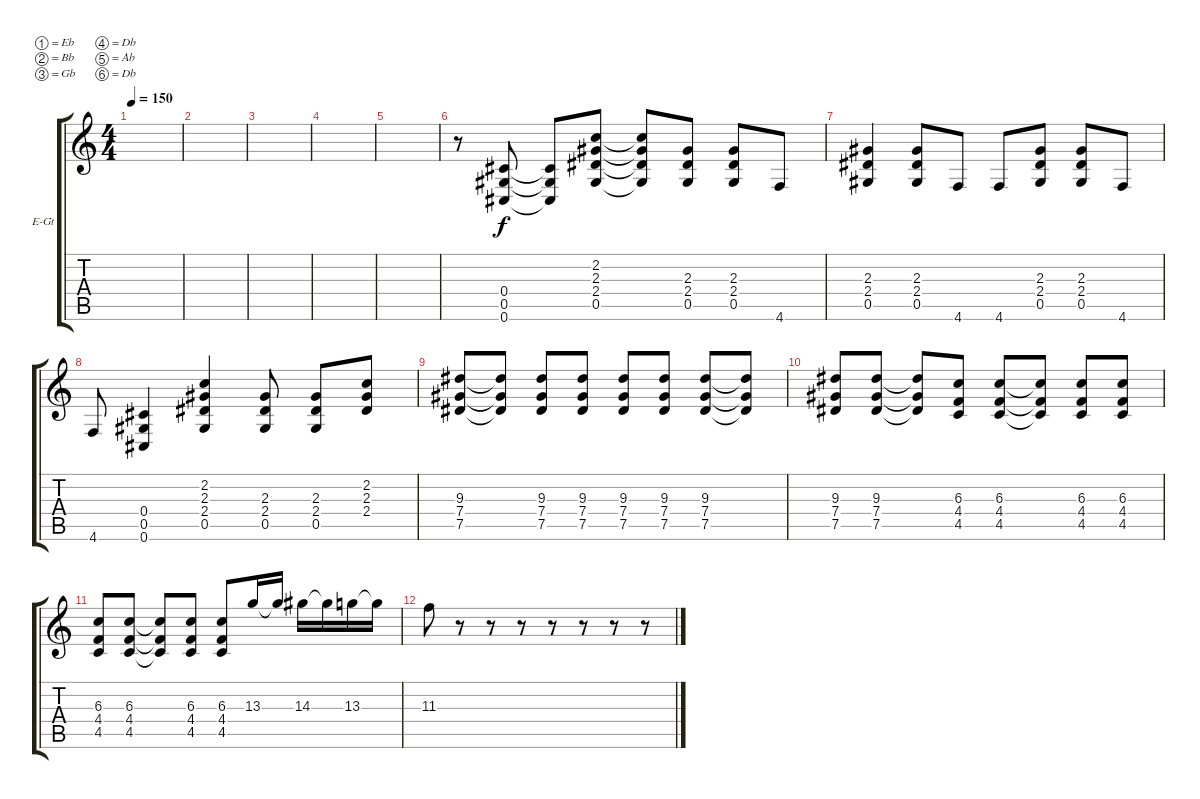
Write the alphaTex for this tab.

\defaultSystemsLayout 4
\bracketExtendMode groupsimilarinstruments
\firstSystemTrackNameOrientation horizontal
\otherSystemsTrackNameOrientation horizontal
\track ("Electric Guitar" "E-Gt") {instrument acousticgrandpiano}
\staff {score tabs}
\tuning (Eb4 Bb3 Gb3 Db3 Ab2 Db2)
\displaytranspose 12
\ts (4 4)
\tempo 150
\clef g2
\ks c
|
|
|
|
|
r.8 (0.6 0.5 0.4).8 (0.6{t} 0.5{t} 0.4{t}).8 (0.5 2.4 2.3 2.2).8 (0.5{t} 2.4{t} 2.3{t} 2.2{t}).8 (0.5 2.4 2.3).8 (0.5 2.4 2.3).8 4.6.8 |
(0.5 2.4 2.3).4 (0.5 2.4 2.3).8 4.6.8 4.6.8 (0.5 2.4 2.3).8 (0.5 2.4 2.3).8 4.6.8 |
4.6.8 (0.6 0.5 0.4).4 (2.4 2.3 0.5 2.2).4 (0.5 2.4 2.3).8 (0.5 2.4 2.3).8 (2.4 2.3 2.2).8 |
(7.5 7.4 9.3).8 (7.4{t} 9.3{t} 7.5{t}).8 (7.4 9.3 7.5).8 (7.4 9.3 7.5).8 (7.4 9.3 7.5).8 (7.4 9.3 7.5).8 (7.5 7.4 9.3).8 (7.4{t} 9.3{t} 7.5{t}).8 |
(9.3 7.4 7.5).8 (7.5 7.4 9.3).8 (7.5{t} 7.4{t} 9.3{t}).8 (4.5 4.4 6.3).8 (4.5 4.4 6.3).8 (4.5{t} 4.4{t} 6.3{t}).8 (6.3 4.4 4.5).8 (6.3 4.4 4.5).8 |
(6.3 4.4 4.5).8 (6.3 4.4 4.5).8 (6.3{t} 4.4{t} 4.5{t}).8 (6.3 4.4 4.5).8 (6.3 4.4 4.5).8 13.3.16 13.3{t}.16 14.3.16 14.3{t}.16 13.3.16 13.3{t}.16 |
11.3.8 r.8 r.8 r.8 r.8 r.8 r.8 r.8
